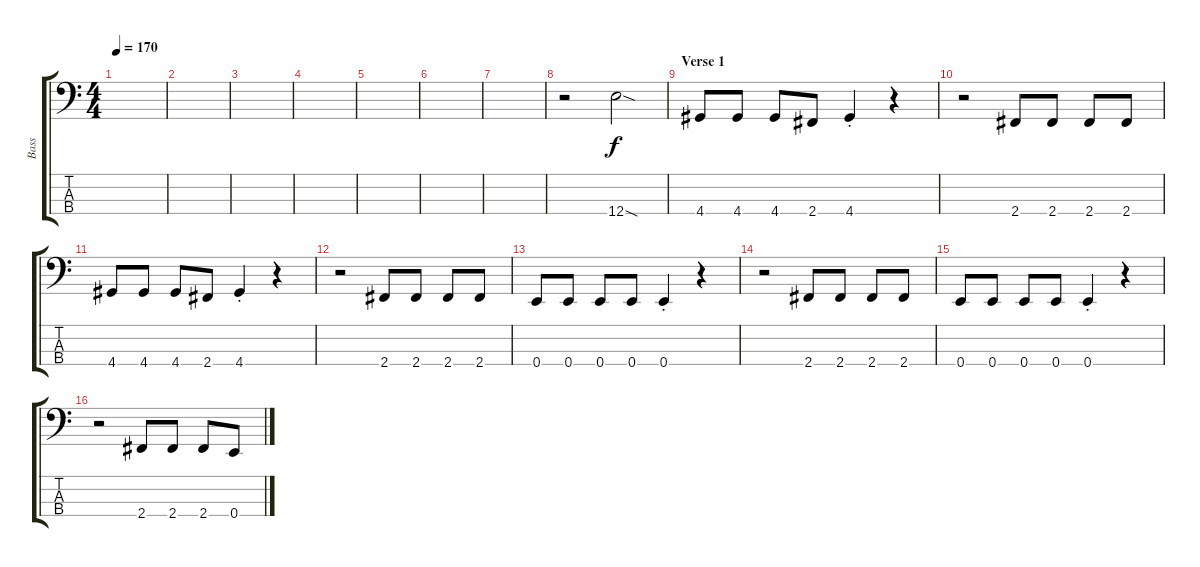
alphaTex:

\track ("Bass" "Bass") {instrument electricbasspick}
\staff {score tabs}
\tuning (G2 D2 A1 E1) {hide}
\ts (4 4)
\tempo 170
\clef f4
\ks c
|
|
|
|
|
|
|
r.2 12.4{sod}.2 |
\section ("" "Verse 1")
4.4.8 4.4.8 4.4.8 2.4.8 4.4{st}.4 r.4 |
r.2 2.4.8 2.4.8 2.4.8 2.4.8 |
4.4.8 4.4.8 4.4.8 2.4.8 4.4{st}.4 r.4 |
r.2 2.4.8 2.4.8 2.4.8 2.4.8 |
0.4.8 0.4.8 0.4.8 0.4.8 0.4{st}.4 r.4 |
r.2 2.4.8 2.4.8 2.4.8 2.4.8 |
0.4.8 0.4.8 0.4.8 0.4.8 0.4{st}.4 r.4 |
r.2 2.4.8 2.4.8 2.4.8 0.4.8
